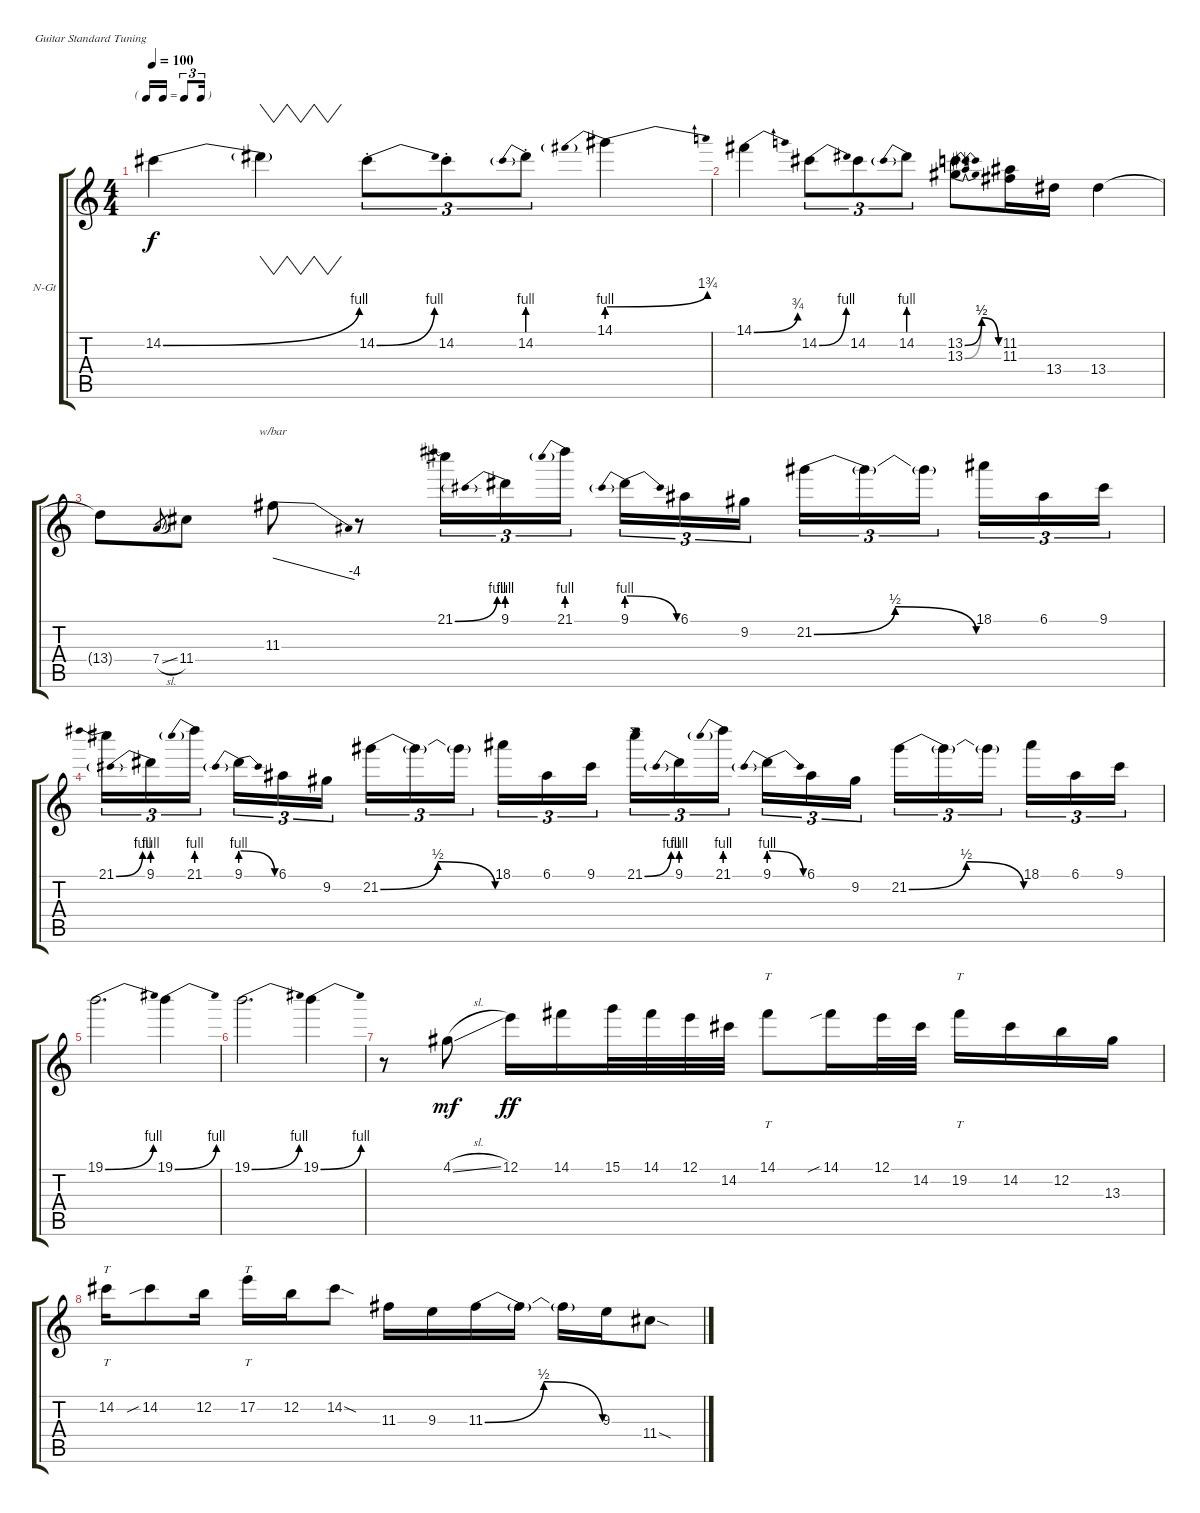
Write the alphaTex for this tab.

\bracketExtendMode groupsimilarinstruments
\firstSystemTrackNameOrientation horizontal
\otherSystemsTrackNameOrientation horizontal
\track ("Metal Lead" "N-Gt") {instrument acousticguitarnylon}
\staff {score tabs}
\tuning (E4 B3 G3 D3 A2 E2)
\ts (4 4)
\tf triplet16th
\tempo 100
\clef g2
\ks c
14.2{be (bend 0 0 15 4)}.4{dy f} 14.2{t}.4{vw} 14.2{be (bend 0 0 15 4) st}.8{tu (3 2)} 14.2{st}.8{tu (3 2)} 14.2{be (prebend 0 4 60 4) st}.8{tu (3 2)} 14.1{be (prebendbend 0 4 50.4 7)}.4 |
14.1{be (bend 0 0 30 3)}.4 14.2{be (bend 0 0 29.4 4)}.8{tu (3 2)} 14.2.8{tu (3 2)} 14.2{be (prebend 0 4 60 4)}.8{tu (3 2)} (13.2{be (bendrelease 0 0 17.4 2 27.599999999999998 2 37.8 0)} 13.3{be (bendrelease 0 0 16.2 2 26.4 2 39 0)}).8 (11.2 11.3).16 13.4.16 13.4.4 |
13.4{t}.8 7.4{sl}.8{gr} 11.4.8 11.3.8{tbe (dive default 30 0 60 -16)} r.8 21.1{be (bend 0 0 15 4)}.16{tu (3 2)} 9.1{be (prebend 0 4 60 4)}.16{tu (3 2)} 21.1{be (prebend 0 4 60 4)}.16{tu (3 2)} 9.1{be (prebendrelease 0 4 15 0)}.16{tu (3 2)} 6.1.16{tu (3 2)} 9.2.16{tu (3 2)} 21.2{be (bendrelease 0 0 27.599999999999998 2 28.2 2 59.4 0)}.16{tu (3 2)} 21.2{t}.16{tu (3 2)} 21.2{t}.16{tu (3 2)} 18.1.16{tu (3 2)} 6.1.16{tu (3 2)} 9.1.16{tu (3 2)} |
21.1{be (bend 0 0 15 4)}.16{tu (3 2)} 9.1{be (prebend 0 4 60 4)}.16{tu (3 2)} 21.1{be (prebend 0 4 60 4)}.16{tu (3 2)} 9.1{be (prebendrelease 0 4 15 0)}.16{tu (3 2)} 6.1.16{tu (3 2)} 9.2.16{tu (3 2)} 21.2{be (bendrelease 0 0 27.599999999999998 2 28.2 2 59.4 0)}.16{tu (3 2)} 21.2{t}.16{tu (3 2)} 21.2{t}.16{tu (3 2)} 18.1.16{tu (3 2)} 6.1.16{tu (3 2)} 9.1.16{tu (3 2)} 21.1{be (bend 0 0 15 4)}.16{tu (3 2)} 9.1{be (prebend 0 4 60 4)}.16{tu (3 2)} 21.1{be (prebend 0 4 60 4)}.16{tu (3 2)} 9.1{be (prebendrelease 0 4 15 0)}.16{tu (3 2)} 6.1.16{tu (3 2)} 9.2.16{tu (3 2)} 21.2{be (bendrelease 0 0 27.599999999999998 2 28.2 2 59.4 0)}.16{tu (3 2)} 21.2{t}.16{tu (3 2)} 21.2{t}.16{tu (3 2)} 18.1.16{tu (3 2)} 6.1.16{tu (3 2)} 9.1.16{tu (3 2)} |
19.1{be (bend 0 0 18.599999999999998 4)}.2{d} 19.1{be (bend 0 0 15 4)}.4 |
19.1{be (bend 0 0 18.599999999999998 4)}.2{d} 19.1{be (bend 0 0 15 4)}.4 |
r.8 4.1{sl}.8{dy mf} 12.1.16{dy ff} 14.1.16 15.1.32 14.1.32 12.1.32 14.2.32 14.1.8{tt} 14.1{sib}.16 12.1.32 14.2.32 19.2.16{tt} 14.2.16 12.2.16 13.3.16 |
14.2.16{tt} 14.2{sib}.8 12.2.16 17.2.16{tt} 12.2.16 14.2{sod}.8 11.3.16 9.3.16 11.3{be (bendrelease 15 0 21 2 31.799999999999997 2 38.4 0)}.16 11.3{t}.16 11.3{t}.16 9.3.16 11.4{sod}.8
